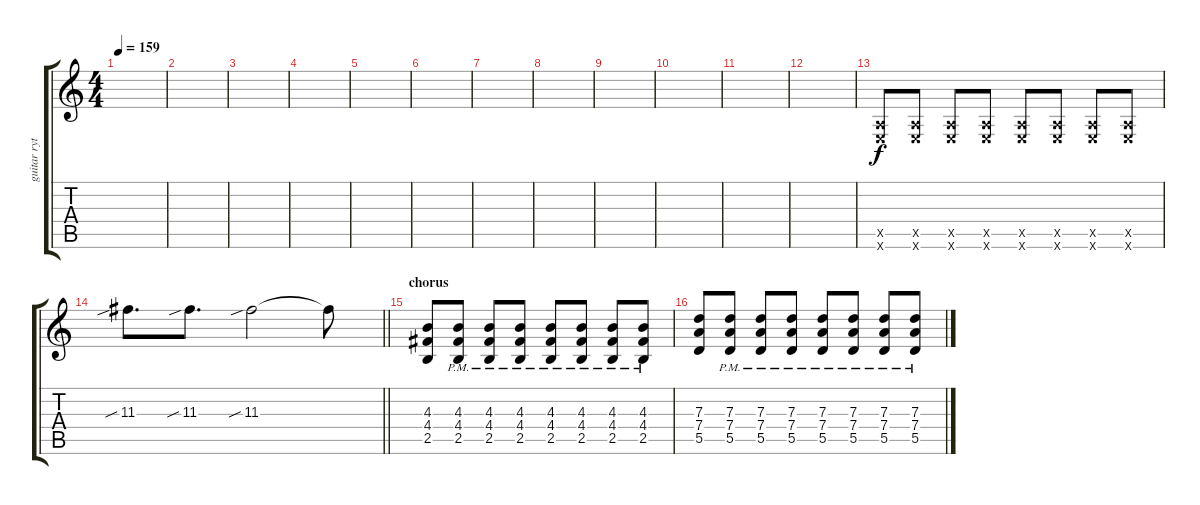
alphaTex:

\track ("guitar rythm" "guitar ryt") {instrument distortionguitar}
\staff {score tabs}
\tuning (E4 B3 G3 D3 A2 E2) {hide}
\ts (4 4)
\tempo 159
\clef g2
\ks c
|
|
|
|
|
|
|
|
|
|
|
|
(0.5{x} 0.6{x}).8 (0.5{x} 0.6{x}).8 (0.5{x} 0.6{x}).8 (0.5{x} 0.6{x}).8 (0.5{x} 0.6{x}).8 (0.5{x} 0.6{x}).8 (0.5{x} 0.6{x}).8 (0.5{x} 0.6{x}).8 |
\barLineRight lightlight
11.3{sib}.8{d} 11.3{sib}.8{d} 11.3{sib}.2 11.3{t}.8 |
\section ("" "chorus")
(4.3 4.4 2.5).8 (4.3{pm} 4.4{pm} 2.5{pm}).8 (4.3{pm} 4.4{pm} 2.5{pm}).8 (4.3{pm} 4.4{pm} 2.5{pm}).8 (4.3{pm} 4.4{pm} 2.5{pm}).8 (4.3{pm} 4.4{pm} 2.5{pm}).8 (4.3{pm} 4.4{pm} 2.5{pm}).8 (4.3{pm} 4.4{pm} 2.5{pm}).8 |
(7.3 7.4 5.5).8 (7.3{pm} 7.4{pm} 5.5{pm}).8 (7.3{pm} 7.4{pm} 5.5{pm}).8 (7.3{pm} 7.4{pm} 5.5{pm}).8 (7.3{pm} 7.4{pm} 5.5{pm}).8 (7.3{pm} 7.4{pm} 5.5{pm}).8 (7.3{pm} 7.4{pm} 5.5{pm}).8 (7.3{pm} 7.4{pm} 5.5{pm}).8
